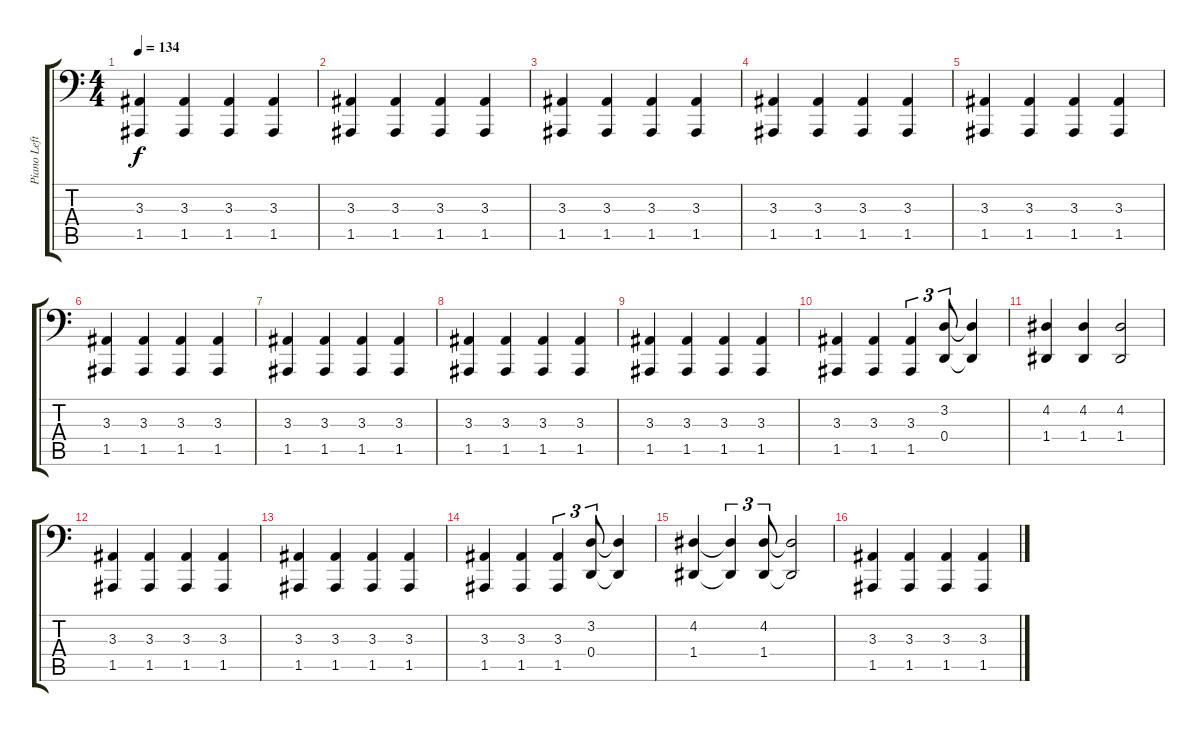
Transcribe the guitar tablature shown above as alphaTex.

\track ("Piano Left" "Piano Left") {instrument acousticgrandpiano}
\staff {score tabs}
\tuning (E3 B2 G2 D2 A1 E1) {hide}
\ts (4 4)
\tempo 134
\clef f4
\ks c
(3.3 1.5).4{dy f} (3.3 1.5).4 (3.3 1.5).4 (3.3 1.5).4 |
(3.3 1.5).4 (3.3 1.5).4 (3.3 1.5).4 (3.3 1.5).4 |
(3.3 1.5).4 (3.3 1.5).4 (3.3 1.5).4 (3.3 1.5).4 |
(3.3 1.5).4 (3.3 1.5).4 (3.3 1.5).4 (3.3 1.5).4 |
(3.3 1.5).4 (3.3 1.5).4 (3.3 1.5).4 (3.3 1.5).4 |
(3.3 1.5).4 (3.3 1.5).4 (3.3 1.5).4 (3.3 1.5).4 |
(3.3 1.5).4 (3.3 1.5).4 (3.3 1.5).4 (3.3 1.5).4 |
(3.3 1.5).4 (3.3 1.5).4 (3.3 1.5).4 (3.3 1.5).4 |
(3.3 1.5).4 (3.3 1.5).4 (3.3 1.5).4 (3.3 1.5).4 |
(3.3 1.5).4 (3.3 1.5).4 (3.3 1.5).4{tu (3 2)} (3.2 0.4).8{tu (3 2)} (3.2{t} 0.4{t}).4 |
(4.2 1.4).4 (4.2 1.4).4 (4.2 1.4).2 |
(3.3 1.5).4 (3.3 1.5).4 (3.3 1.5).4 (3.3 1.5).4 |
(3.3 1.5).4 (3.3 1.5).4 (3.3 1.5).4 (3.3 1.5).4 |
(3.3 1.5).4 (3.3 1.5).4 (3.3 1.5).4{tu (3 2)} (3.2 0.4).8{tu (3 2)} (3.2{t} 0.4{t}).4 |
(4.2 1.4).4 (4.2{t} 1.4{t}).4{tu (3 2)} (4.2 1.4).8{tu (3 2)} (4.2{t} 1.4{t}).2 |
(3.3 1.5).4 (3.3 1.5).4 (3.3 1.5).4 (3.3 1.5).4
